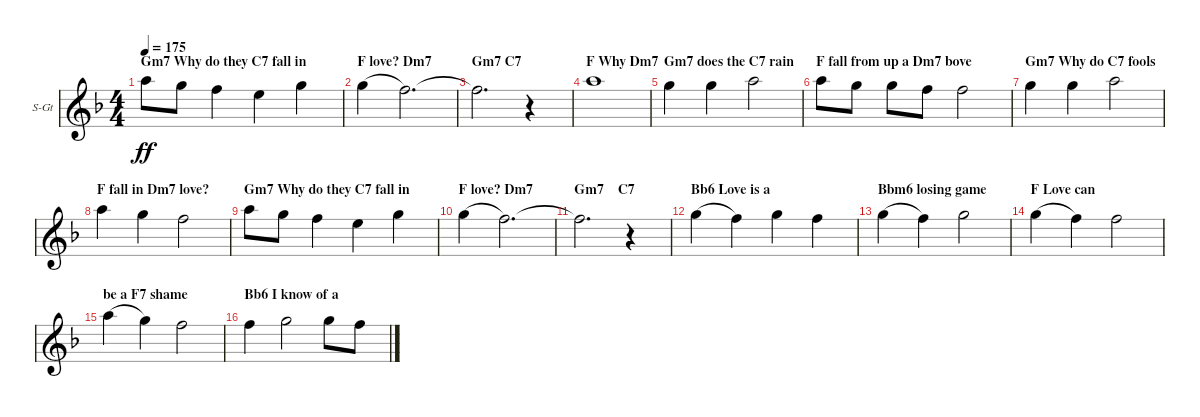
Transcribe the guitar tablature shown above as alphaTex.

\bracketExtendMode groupsimilarinstruments
\firstSystemTrackNameOrientation horizontal
\otherSystemsTrackNameOrientation horizontal
\track ("Vocals" "S-Gt") {instrument lead6voice}
\staff {score}
\tuning (E4 B3 G3 D3 A2 E2)
\displaytranspose 12
\ts (4 4)
\section ("" "Gm7 Why do they C7 fall in")
\tempo 175
\clef g2
\ks f
5.1.8{dy ff} 3.1.8 1.1.4 0.1.4 3.1.4 |
\section ("" "F love? Dm7")
3.1.4{legatoorigin} 1.1.2{d} |
\section ("" "Gm7 C7")
1.1{t}.2{d} r.4 |
\section ("" "F Why Dm7")
5.1.1 |
\section ("" "Gm7 does the C7 rain")
3.1.4 3.1.4 5.1.2 |
\section ("" "F fall from up a Dm7 bove")
5.1.8 3.1.8 3.1.8 1.1.8 1.1.2 |
\section ("" "Gm7 Why do C7 fools")
3.1.4 3.1.4 5.1.2 |
\section ("" "F fall in Dm7 love?")
5.1.4 3.1.4 1.1.2 |
\section ("" "Gm7 Why do they C7 fall in")
5.1.8 3.1.8 1.1.4 0.1.4 3.1.4 |
\section ("" "F love? Dm7")
3.1.4{legatoorigin} 1.1.2{d} |
\section ("" "Gm7    C7")
1.1{t}.2{d} r.4 |
\section ("" "Bb6 Love is a")
3.1.4{legatoorigin} 1.1.4 3.1.4 1.1.4 |
\section ("" "Bbm6 losing game")
3.1.4{legatoorigin} 1.1.4 3.1.2 |
\section ("" "F Love can ")
3.1.4{legatoorigin} 1.1.4 1.1.2 |
\section ("" "be a F7 shame")
5.1.4{legatoorigin} 3.1.4 1.1.2 |
\section ("" "Bb6 I know of a")
1.1.4 3.1.2 3.1.8 1.1.8
